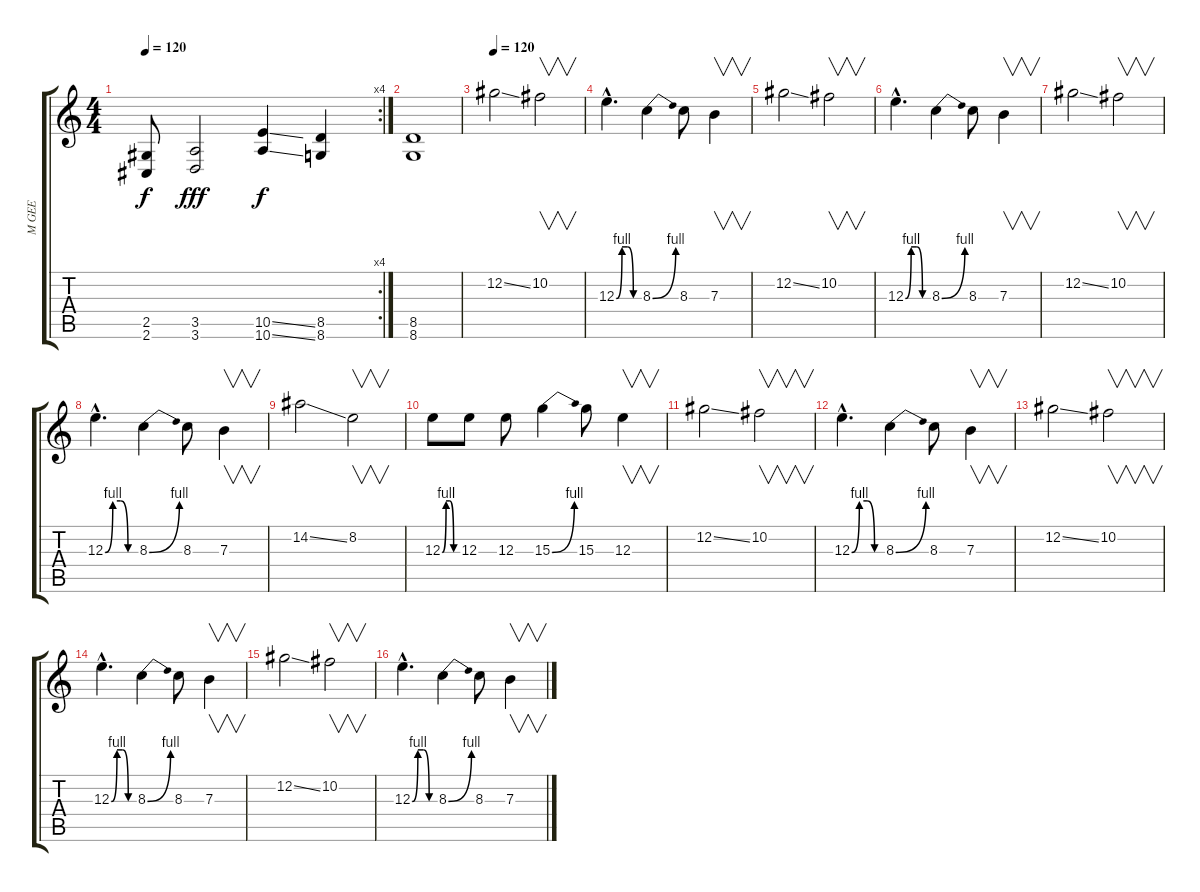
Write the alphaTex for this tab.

\track ("M GEE" "M GEE") {instrument distortionguitar}
\staff {score tabs}
\tuning (Db4 Ab3 E3 B2 Gb2 B1) {hide}
\rc 4
\ts (4 4)
\tempo 120
\clef g2
\ks c
(2.5 2.6).8{dy f} (3.5 3.6).2{dy fff} (10.5{ss} 10.6{ss}).4{dy f} (8.5 8.6).4 |
(8.5 8.6).1 |
\tempo 120
12.2{ss}.2 10.2.2{v} |
12.3{be (custom 0 0 15 4 30 4 45 0 60 0) hac}.4{d} 8.3{be (bend 0 0 60 4)}.4 8.3.8 7.3.4{v} |
12.2{ss}.2 10.2.2{v} |
12.3{be (custom 0 0 15 4 30 4 45 0 60 0) hac}.4{d} 8.3{be (bend 0 0 60 4)}.4 8.3.8 7.3.4{v} |
12.2{ss}.2 10.2.2{v} |
12.3{be (custom 0 0 15 4 30 4 45 0 60 0) hac}.4{d} 8.3{be (bend 0 0 60 4)}.4 8.3.8 7.3.4{v} |
14.2{ss}.2 8.2.2{v} |
12.3{be (custom 0 0 15 4 30 4 45 0 60 0)}.8 12.3.8 12.3.8 15.3{be (bend 0 0 60 4)}.4 15.3.8 12.3.4{v} |
12.2{ss}.2 10.2.2{v} |
12.3{be (custom 0 0 15 4 30 4 45 0 60 0) hac}.4{d} 8.3{be (bend 0 0 60 4)}.4 8.3.8 7.3.4{v} |
12.2{ss}.2 10.2.2{v} |
12.3{be (custom 0 0 15 4 30 4 45 0 60 0) hac}.4{d} 8.3{be (bend 0 0 60 4)}.4 8.3.8 7.3.4{v} |
12.2{ss}.2 10.2.2{v} |
12.3{be (custom 0 0 15 4 30 4 45 0 60 0) hac}.4{d} 8.3{be (bend 0 0 60 4)}.4 8.3.8 7.3.4{v}
